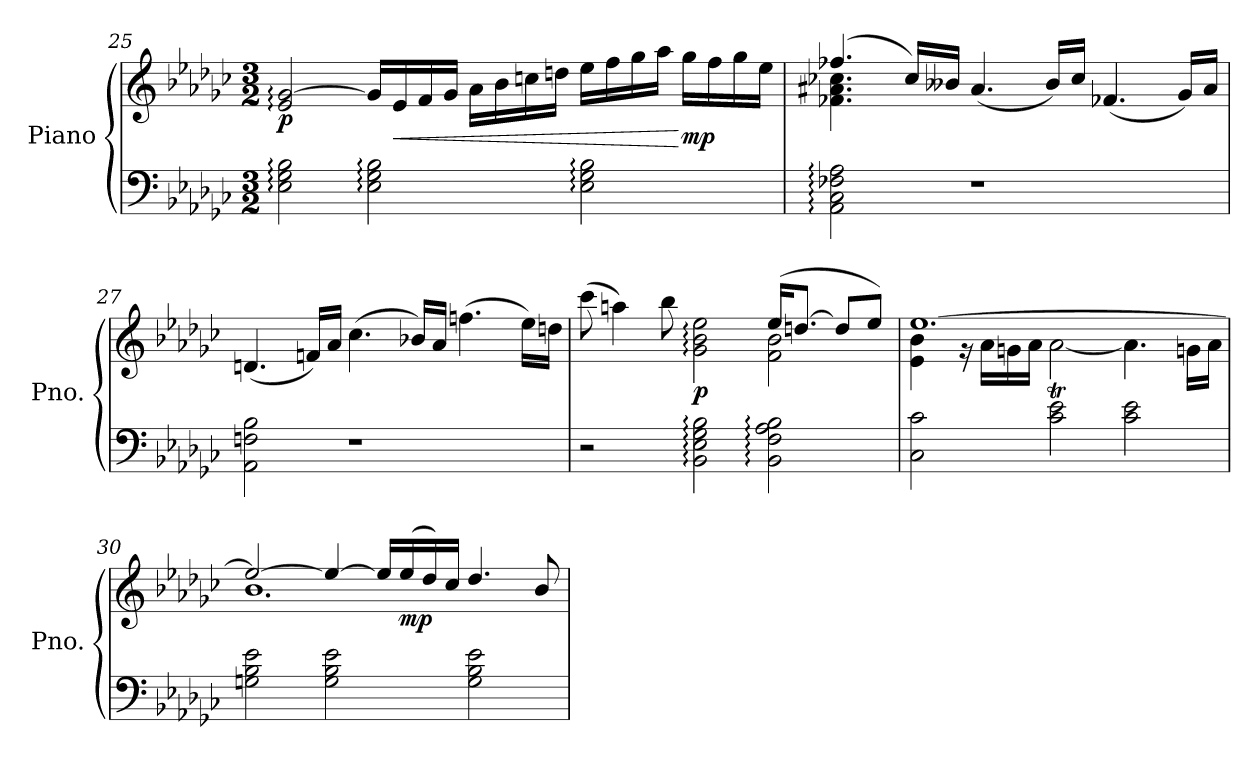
**kern	**kern	**dynam
*part1	*part1	*part1
*staff2	*staff1	*staff1/2
*I"Piano	*	*
*I'Pno.	*	*
*clefF4	*clefG2	*
*k[b-e-a-d-g-c-]	*k[b-e-a-d-g-c-]	*
*M3/2	*M3/2	*
=25	=25	=25
!	!	!LO:DY:b
2E-\: 2G-\: 2B-\:	2e-/: [2g-/:	p
2E-\: 2G-\: 2B-\:	16g-/LL]	.
!	!	!LO:HP:b
.	16e-/	<
.	16f/	.
.	16g-/JJ	.
.	16a-\LL	.
.	16b-\	.
.	16ccn\	.
.	16ddn\JJ	.
2E-\: 2G-\: 2B-\:	16ee-\LL	.
.	16ff\	.
.	16gg-\	.
.	16aa-\JJ	.
!	!	!LO:DY:n=1:b
.	16gg-\LL	[ mp
.	16ff\	.
.	16gg-\	.
.	16ee-\JJ	.
!!LO:LB:g=z
=26	=26	=26
*	*^	*
2AA-\: 2C-\: 2F-X\: 2A-\:	(>4.ff-X/	4.f-X\: 4.a#X\: 4.cc-X\:	.
.	16cc-/LL)	1ryy	.
.	16b--X/JJ	.	.
1r	(>4.a#/	.	.
.	16b--/LL)	.	.
.	16cc-/JJ	.	.
.	(>4.f-X/	.	.
.	16g-/LL)	8ryy	.
.	16a#/JJ	.	.
*	*v	*v	*
=27	=27	=27
2AA-\ 2Fn\ 2B-\	(>4.dn/	.
.	16fn/LL)	.
.	16a-/JJ	.
1r	(>4.cc-\	.
.	16b-X/LL)	.
.	16a-/JJ	.
.	(>4.ffn\	.
.	16ee-\LL)	.
.	16ddn\JJ	.
=28	=28	=28
*	*MM70	*
*	*^	*
2r	(>8ccc-\	1ryy	.
.	4aan\)	.	.
.	8bb-\	.	.
!	!	!	!LO:DY:b
2BB-\: 2E-\: 2G-\: 2B-\:	2g-\: 2b-\: 2ee-\:	.	p
2BB-\: 2F\: 2A-\: 2B-\:	(>16ee-/KL	2f\: 2b-\:	.
.	[8.ddn/J	.	.
.	8dd/L]	.	.
.	8ee-/J)	.	.
!!LO:PB:g=z	!!
=29	=29	=29	=29
2C-\ 2c-\	[1.ee-	4e-\ 4b-\	.
.	.	16r	.
.	.	16a-\LL	.
.	.	16gn\	.
.	.	16a-\JJ	.
2c-\ 2e-\	.	[2a-T\	.
2c-\ 2e-\	.	4.a-\]	.
.	.	16gn\LL	.
.	.	16a-\JJ	.
=30	=30	=30	=30
2Gn\ 2B-\ 2e-\	2ee-/_	1.b-	.
2G\ 2B-\ 2e-\	4ee-/_	.	.
.	16ee-/LL]	.	.
!	!	!	!LO:DY:b
.	(>16ee-/	.	mp
.	16dd-/)	.	.
.	16cc-/JJ	.	.
2G\ 2B-\ 2e-\	4.dd-/	.	.
.	8b-/	.	.
*	*v	*v	*
=	=	=
*-	*-	*-
